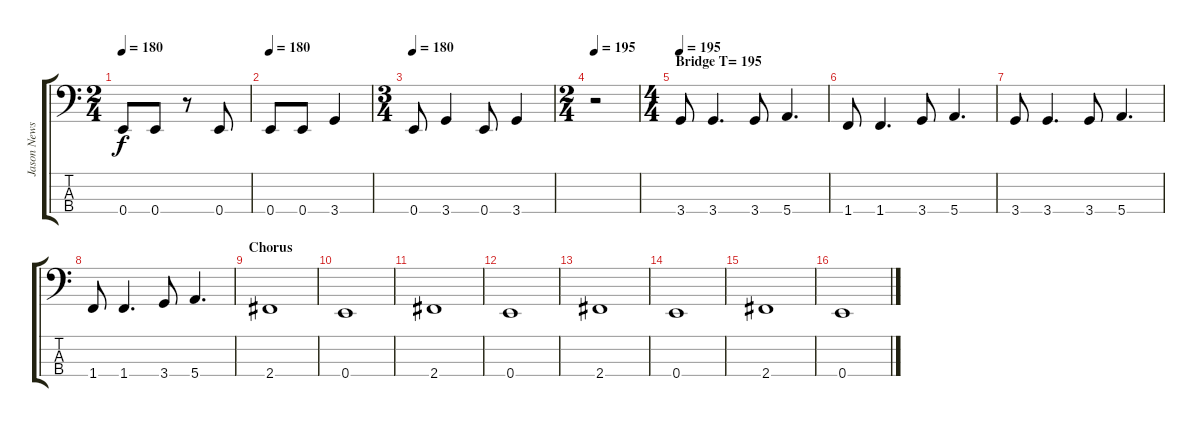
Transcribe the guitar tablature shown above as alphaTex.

\track ("Jason Newsted" "Jason News") {instrument electricbasspick}
\staff {score tabs}
\tuning (G2 D2 A1 E1) {hide}
\ts (2 4)
\tempo 180
\clef f4
\ks c
0.4.8{dy f} 0.4.8 r.8 0.4.8 |
\tempo 180
0.4.8 0.4.8 3.4.4 |
\ts (3 4)
\tempo 180
0.4.8 3.4.4 0.4.8 3.4.4 |
\ts (2 4)
\tempo 195
r.2 |
\ts (4 4)
\section ("" "Bridge T= 195 ")
\tempo 195
3.4.8 3.4.4{d} 3.4.8 5.4.4{d} |
1.4.8 1.4.4{d} 3.4.8 5.4.4{d} |
3.4.8 3.4.4{d} 3.4.8 5.4.4{d} |
1.4.8 1.4.4{d} 3.4.8 5.4.4{d} |
\section ("" "Chorus")
2.4.1 |
0.4.1 |
2.4.1 |
0.4.1 |
2.4.1 |
0.4.1 |
2.4.1 |
0.4.1
